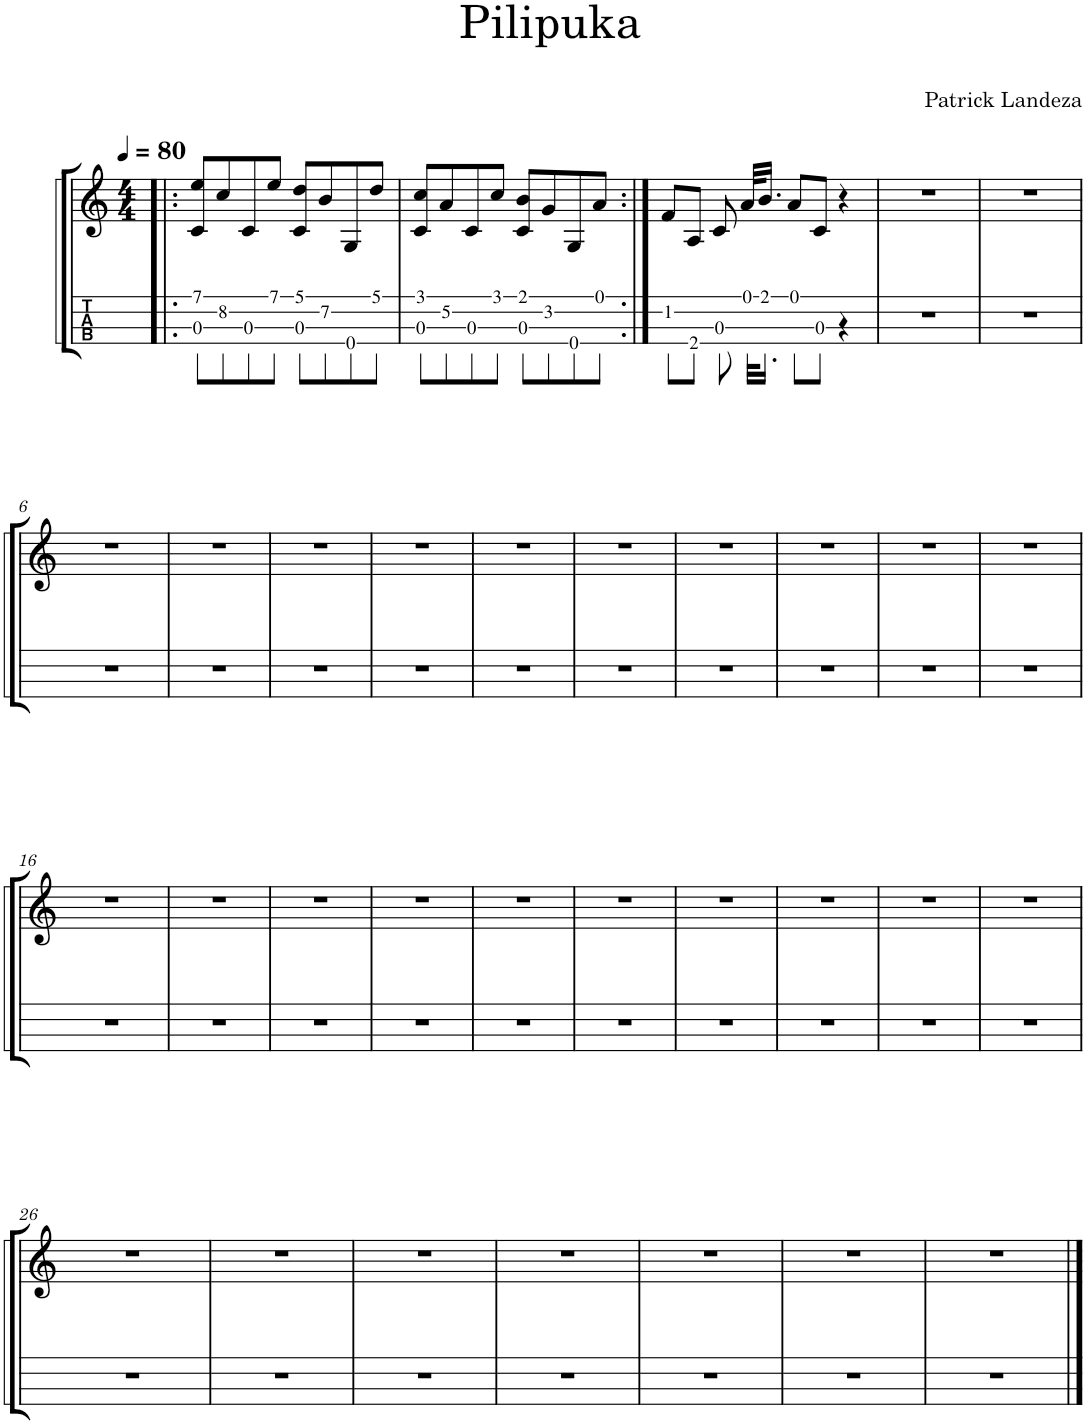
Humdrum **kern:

**kern	**kern
*part1	*part1
*staff2	*staff1
*I"Ukulele (Low G)	*
*I'Uk.	*
*stria4	*
*	*clefG2
*k[]	*k[]
*M4/4	*M4/4
*MM80	*MM80
=1!|:	=1!|:
8c\ 8ee\L	8c/ 8ee/L
8cc\	8cc/
8c\	8c/
8ee\J	8ee/J
8c\ 8dd\L	8c/ 8dd/L
8b\	8b/
8G\	8G/
8dd\J	8dd/J
=2	=2
8c\ 8cc\L	8c/ 8cc/L
8a\	8a/
8c\	8c/
8cc\J	8cc/J
8c\ 8b\L	8c/ 8b/L
8g\	8g/
8G\	8G/
8a\J	8a/J
=3:|!	=3:|!
8f\L	8f/L
8A\J	8A/J
8c\	8c/
32a\KLL	32a/KLL
16.b\JJ	16.b/JJ
8a\L	8a/L
8c\J	8c/J
4r	4r
=4	=4
1r	1r
=5	=5
1r	1r
!!LO:LB:g=z
=6	=6
1r	1r
=7	=7
1r	1r
=8	=8
1r	1r
=9	=9
1r	1r
=10	=10
1r	1r
=11	=11
1r	1r
=12	=12
1r	1r
=13	=13
1r	1r
=14	=14
1r	1r
=15	=15
1r	1r
!!LO:LB:g=z
=16	=16
1r	1r
=17	=17
1r	1r
=18	=18
1r	1r
=19	=19
1r	1r
=20	=20
1r	1r
=21	=21
1r	1r
=22	=22
1r	1r
=23	=23
1r	1r
=24	=24
1r	1r
=25	=25
1r	1r
!!LO:LB:g=z
=26	=26
1r	1r
=27	=27
1r	1r
=28	=28
1r	1r
=29	=29
1r	1r
=30	=30
1r	1r
=31	=31
1r	1r
=32	=32
1r	1r
==	==
*-	*-
